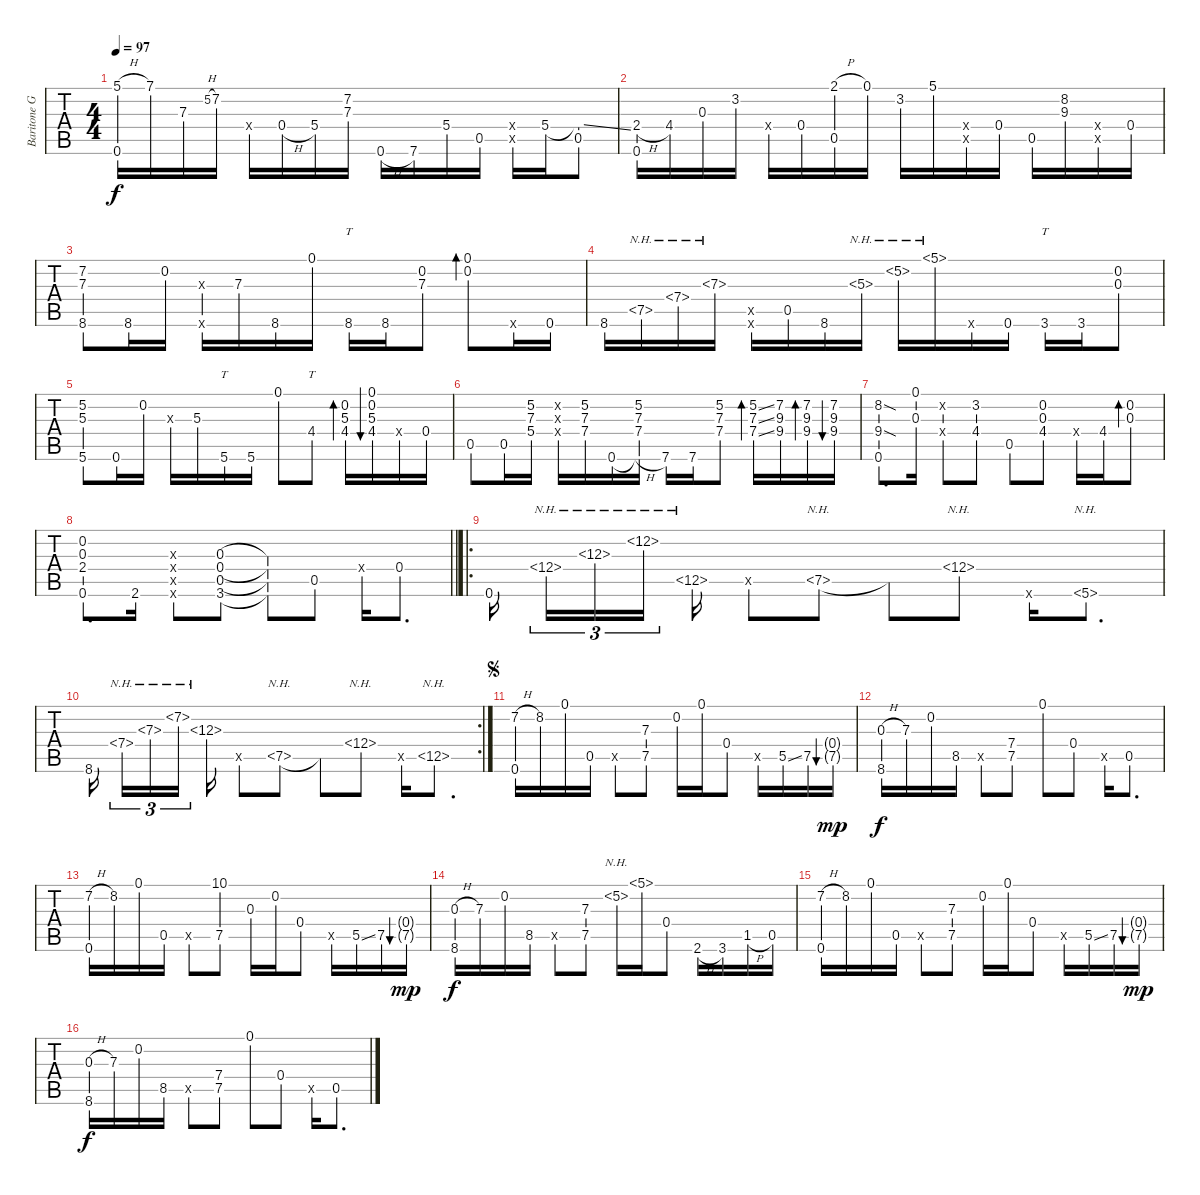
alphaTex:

\track ("Baritone Guitar" "Baritone G") {instrument acousticguitarsteel}
\staff {tabs}
\tuning (B3 Gb3 D3 A2 Gb2 B1) {hide}
\ts (4 4)
\tempo 97
\clef g2
\ks bminor
(5.1{h lf 2 rf 4} 0.6).16{dy f} 7.1{lf 5}.16 7.3{lf 4 rf 2}.16 5.2{h}.8{gr} 7.2{lf 5 rf 3}.16 0.4{x}.16 0.4{h rf 2}.16 5.4{lf 2}.16 (7.2{rf 4} 7.3{rf 3}).16 0.6{h rf 1}.16 7.6{lf 3}.16 5.4{rf 2}.16 0.5{rf 1}.16 (0.4{x} 0.5{x}).16 5.4{rf 2}.16 (5.4{ss t} 0.5{rf 1}).8 |
(2.4{h lf 2 rf 2} 0.6{rf 1}).16 4.4{lf 4}.16 0.3{rf 3}.16 3.2{lf 3 rf 4}.16 0.4{x}.16 0.4{rf 2}.16 (2.1{h lf 2} 0.5{rf 1}).16 0.1.16 3.2{lf 3}.16 5.1{lf 5}.16 (0.4{x} 0.5{x}).16 0.4.16 0.5.16 (8.2{lf 2} 9.3{lf 3}).16 (0.4{x} 0.5{x}).16 0.4.16 |
(7.2{lf 3} 7.3{lf 2} 8.6{lf 4}).8 8.6.16 0.2.16 (0.3{x} 0.6{x}).16 7.3.16 8.6.16 0.1.16 8.6.16{tt} 8.6.16 (0.2 7.3).8 (0.1 0.2{rf 3}).8{bd 60} 0.6{x}.16 0.6.16 |
8.6{rf 1}.16 7.5{nh rf 2}.16 7.4{nh rf 3}.16 7.3{nh rf 4}.16 (0.5{x} 0.6{x}).16 0.5{rf 2}.16 8.6{rf 1}.16 5.3{nh rf 2}.16 5.2{nh rf 3}.16 5.1{nh rf 4}.16 0.6{x}.16 0.6.16 3.6{lf 2}.16{tt} 3.6{rf 1}.16 (0.2{rf 3} 0.3{rf 2}).8 |
(5.2{lf 5} 5.3{lf 4} 5.6{lf 3}).8 0.6.16 0.2.16 0.3{x}.16 5.3{rf 2}.16 5.6{lf 3}.16{tt} 5.6{rf 1}.16 0.1.8 4.4{lf 2}.8{tt} (0.2 5.3 4.4{rf 3}).16{bd 60} (0.1 0.2 5.3{rf 2} 4.4).16{bu 60} 0.4{x}.16 0.4{rf 2}.16 |
0.5.8 0.5.16 (5.2 7.3 5.4).16 (0.2{x} 0.3{x} 0.4{x}).16 (5.2 7.3 7.4).16 0.6.16 (5.2 7.3 7.4 0.6{h t}).16 7.6.16 7.6.16 (5.2 7.3 7.4).8 (5.2{ss} 7.3{ss} 7.4{ss}).16{bd 60} (7.2 9.3 9.4).16 (7.2 9.3 9.4).16{bd 60} (7.2 9.3 9.4).16{bu 60} |
(8.2{sod} 9.4{sod} 0.6).8{d} (0.1 0.3).16 (0.2{x} 0.4{x}).8 (3.2 4.4).8 0.5.8 (0.2 0.3 4.4).8 0.4{x}.16 4.4.16 (0.2 0.3).8{bd 60} |
\barLineRight lightlight
(0.2 0.3 2.4 0.6).8{d} 2.6.16 (0.3{x} 0.4{x} 0.5{x} 0.6{x}).8 (0.3 0.4 0.5 3.6).8 (0.3{t} 0.4{t} 0.5{t} 3.6{t}).8 0.5.8 0.4{x}.16 0.4.8{d} |
\ro
\ks d
0.6.16{beam splitsecondary} 12.4{nh}.16{tu (3 2)} 12.3{nh}.16{tu (3 2)} 12.2{nh}.16{tu (3 2) beam splitsecondary} 12.5{nh}.16 0.5{x}.8 7.5{nh}.8 7.5{t}.8 12.4{nh}.8 0.6{x}.16 5.6{nh}.8{d} |
\rc 2
\ks bminor
8.6.16{beam splitsecondary} 7.4{nh}.16{tu (3 2)} 7.3{nh}.16{tu (3 2)} 7.2{nh}.16{tu (3 2) beam splitsecondary} 12.3{nh}.16 0.5{x}.8 7.5{nh}.8 7.5{t}.8 12.4{nh}.8 0.5{x}.16 12.5{nh}.8{d} |
\jump segno
(7.2{h} 0.6).16 8.2.16 0.1.16 0.5.16 0.5{x}.8 (7.3 7.5).8 0.2.16 0.1.16 0.4.8 0.5{x}.16 5.5{ss}.16 7.5.16 (0.4{g} 7.5{g rf 1}).16{bu 60 dy mp} |
(0.3{h} 8.6).16{dy f} 7.3.16 0.2.16 8.5.16 0.5{x}.8 (7.4 7.5).8 0.1.8 0.4.8 0.5{x}.16 0.5.8{d} |
(7.2{h} 0.6).16 8.2.16 0.1.16 0.5.16 0.5{x}.8 (10.1 7.5).8 0.3.16 0.2.16 0.4.8 0.5{x}.16 5.5{ss}.16 7.5.16 (0.4{g} 7.5{g rf 1}).16{bu 60 dy mp} |
(0.3{h} 8.6).16{dy f} 7.3.16 0.2.16 8.5.16 0.5{x}.8 (7.3 7.5).8 5.2{nh}.16 5.1{nh}.16 0.4.8 2.6{h}.16 3.6.16 1.5{h}.16 0.5.16 |
(7.2{h} 0.6).16 8.2.16 0.1.16 0.5.16 0.5{x}.8 (7.3 7.5).8 0.2.16 0.1.16 0.4.8 0.5{x}.16 5.5{ss}.16 7.5.16 (0.4{g} 7.5{g rf 1}).16{bu 60 dy mp} |
(0.3{h} 8.6).16{dy f} 7.3.16 0.2.16 8.5.16 0.5{x}.8 (7.4 7.5).8 0.1.8 0.4.8 0.5{x}.16 0.5.8{d}
